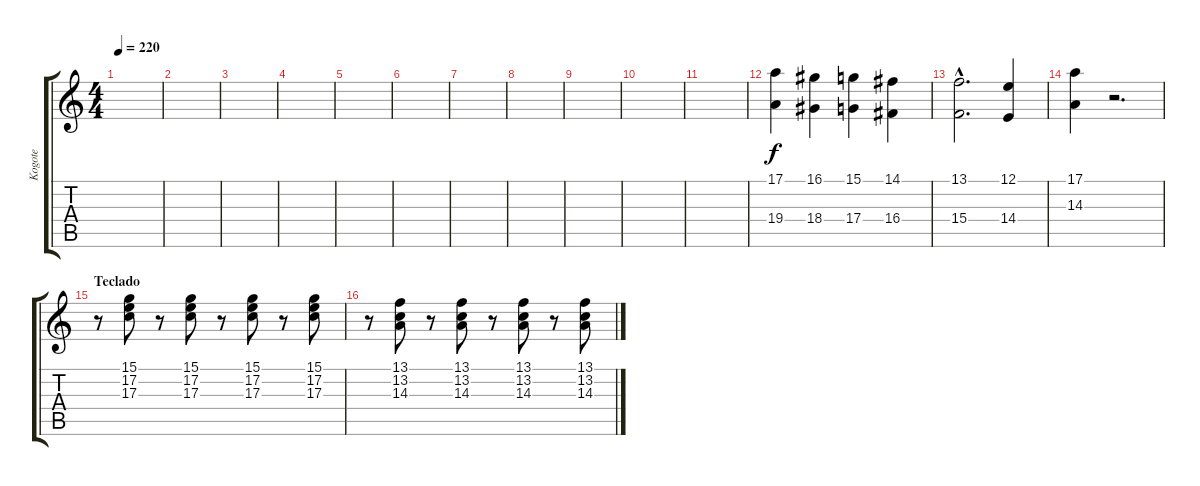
\track ("Kogote" "Kogote") {instrument drawbarorgan}
\staff {score tabs}
\tuning (E4 B3 G3 D3 A2 E2) {hide}
\ts (4 4)
\tempo 220
\clef g2
\ks c
|
|
|
|
|
|
|
|
|
|
|
(17.1 19.4).4 (16.1 18.4).4 (15.1 17.4).4 (14.1 16.4).4 |
(13.1{hac} 15.4{hac}).2{d} (12.1 14.4).4 |
(17.1 14.3).4 r.2{d} |
\section ("" "Teclado")
r.8 (15.1 17.2 17.3).8 r.8 (15.1 17.2 17.3).8 r.8 (15.1 17.2 17.3).8 r.8 (15.1 17.2 17.3).8 |
r.8 (13.1 13.2 14.3).8 r.8 (13.1 13.2 14.3).8 r.8 (13.1 13.2 14.3).8 r.8 (13.1 13.2 14.3).8
